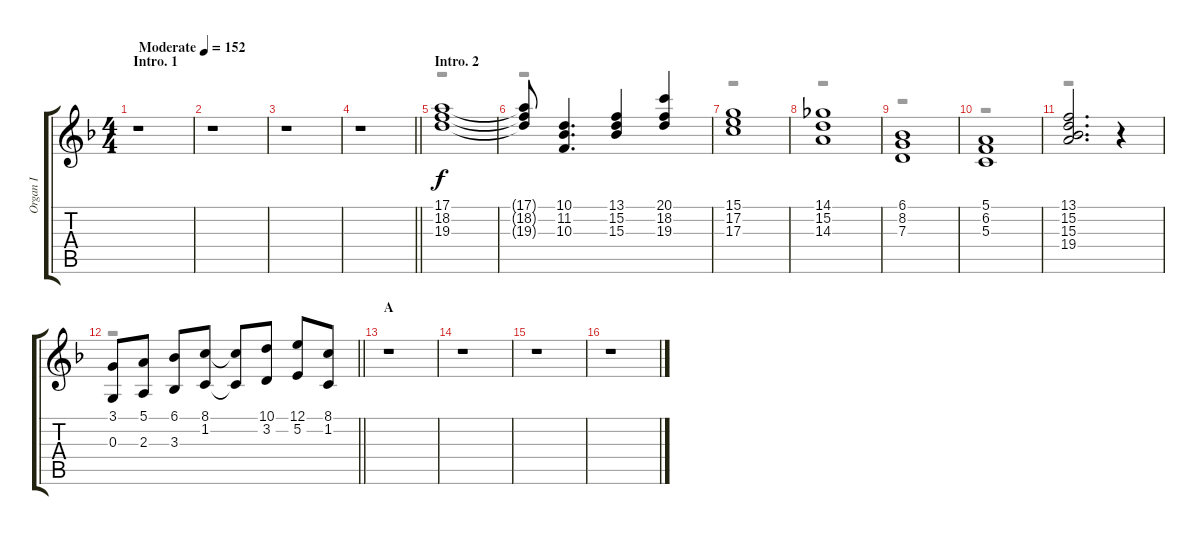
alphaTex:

\track ("Organ I" "Organ I") {instrument drawbarorgan}
\staff {score tabs}
\tuning (E4 B3 G3 D3 A2 E2) {hide}
\voice
\ts (4 4)
\section ("" "Intro. 1")
\tempo (152 "Moderate")
\clef g2
\ks f
r.1{dy f instrument drawbarorgan} |
r.1 |
r.1 |
\barLineRight lightlight
r.1 |
\section ("" "Intro. 2")
(17.1 18.2 19.3).1 |
(17.1{t} 18.2{t} 19.3{t}).8 (10.1 11.2 10.3).4{d} (13.1 15.2 15.3).4 (20.1 18.2 19.3).4 |
(15.1 17.2 17.3).1 |
(14.1 15.2 14.3).1 |
(6.1 8.2 7.3).1 |
(5.1 6.2 5.3).1 |
(13.1 15.2 15.3 19.4).2{d} r.4 |
\barLineRight lightlight
(3.1 0.3).8 (5.1 2.3).8 (6.1 3.3).8 (8.1 1.2).8 (8.1{t} 1.2{t}).8 (10.1 3.2).8 (12.1 5.2).8 (8.1 1.2).8 |
\section ("" "A")
r.1 |
r.1 |
r.1 |
r.1
\voice
\clef g2
\ottava regular
\simile none
\ks f
r.1{dy f} |
r.1 |
r.1 |
\barLineRight lightlight
r.1 |
r.1 |
r.1 |
r.1 |
r.1 |
r.1 |
r.1 |
r.1 |
\barLineRight lightlight
r.1 |
r.1 |
r.1 |
r.1 |
r.1
